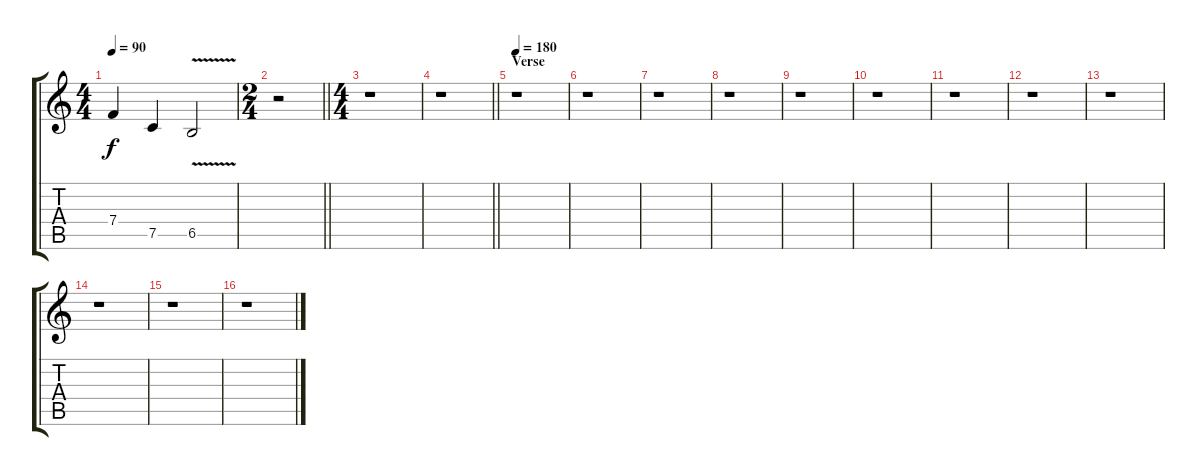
\track "" {instrument distortionguitar}
\staff {score tabs}
\tuning (C4 G3 Eb3 Bb2 F2 C2) {hide}
\ts (4 4)
\tempo 90
\clef g2
\ks c
7.4.4{dy f} 7.5.4 6.5{v}.2 |
\ts (2 4)
\barLineRight lightlight
r.2 |
\ts (4 4)
\section ("" "")
r.1 |
\barLineRight lightlight
r.1 |
\section ("" "Verse")
\tempo 180
r.1 |
r.1 |
r.1 |
r.1 |
r.1 |
r.1 |
r.1 |
r.1 |
r.1 |
r.1 |
r.1 |
r.1
